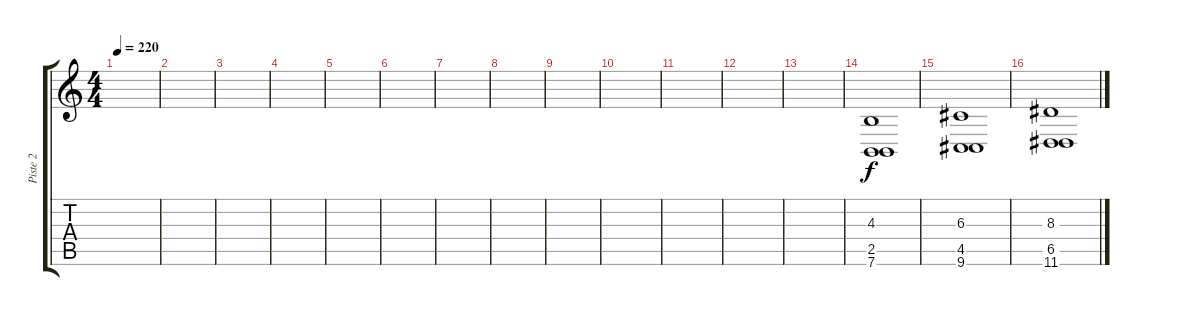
\track ("Piste 2" "Piste 2") {instrument electricgrandpiano}
\staff {score tabs}
\tuning (E4 B3 G3 D3 A2 E2) {hide}
\ts (4 4)
\tempo 220
\clef g2
\ks c
|
|
|
|
|
|
|
|
|
|
|
|
|
(4.3 2.5 7.6).1{volume 10 instrument stringensemble1} |
(6.3 4.5 9.6).1 |
(8.3 6.5 11.6).1
